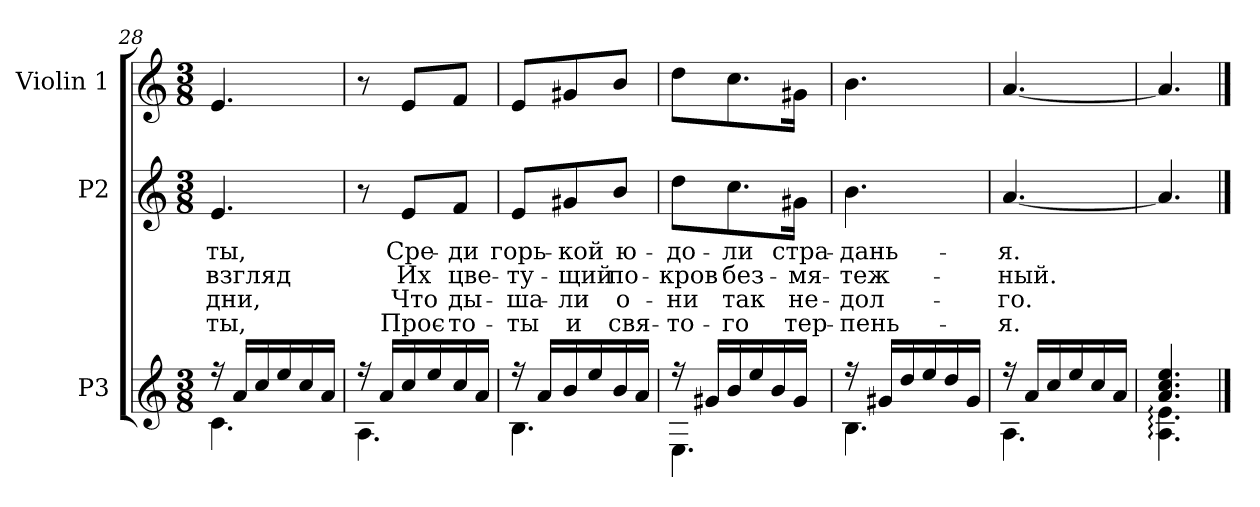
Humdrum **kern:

**kern	**kern	**text	**text	**text	**text	**kern
*part3	*part2	*part2	*part2	*part2	*part2	*part1
*staff3	*staff2	*staff2	*staff2	*staff2	*staff2	*staff1
*I"P3	*I"P2	*	*	*	*	*I"Violin 1
*	*	*	*	*	*	*I'Vln. 1
*clefG2	*clefG2	*	*	*	*	*clefG2
*ITrd7c12	*	*	*	*	*	*
*k[]	*k[]	*	*	*	*	*k[]
*C:	*C:	*	*	*	*	*C:
*M3/8	*M3/8	*	*	*	*	*M3/8
=28	=28	=28	=28	=28	=28	=28
*^	*	*	*	*	*	*
!	!	!	!LO:LY:b:color=#000000	!LO:LY:b:color=#000000	!LO:LY:b:color=#000000	!LO:LY:b:color=#000000	!
16r	4.Ci\	4.ei/	-ты,	взгляд	дни,	-ты,	4.ei/
16Ai/LL	.	.	.	.	.	.	.
16ci/	.	.	.	.	.	.	.
16ei/	.	.	.	.	.	.	.
16ci/	.	.	.	.	.	.	.
16Ai/JJ	.	.	.	.	.	.	.
=29	=29	=29	=29	=29	=29	=29	=29
16r	4.AAi\	8r	.	.	.	.	8r
16Ai/LL	.	.	.	.	.	.	.
!	!	!	!LO:LY:b:color=#000000	!LO:LY:b:color=#000000	!LO:LY:b:color=#000000	!LO:LY:b:color=#000000	!
16ci/	.	8ei/L	Сре-	Их	Что	Прос-	8ei/L
16ei/	.	.	.	.	.	.	.
!	!	!	!LO:LY:b:color=#000000	!LO:LY:b:color=#000000	!LO:LY:b:color=#000000	!LO:LY:b:color=#000000	!
16ci/	.	8fi/J	-ди	цве-	ды-	-то-	8fi/J
16Ai/JJ	.	.	.	.	.	.	.
!!LO:LB:g=z
=30	=30	=30	=30	=30	=30	=30	=30
!	!	!	!LO:LY:b:color=#000000	!LO:LY:b:color=#000000	!LO:LY:b:color=#000000	!LO:LY:b:color=#000000	!
16r	4.BBi\	8ei/L	горь-	-ту-	-ша-	-ты	8ei/L
16Ai/LL	.	.	.	.	.	.	.
!	!	!	!LO:LY:b:color=#000000	!LO:LY:b:color=#000000	!LO:LY:b:color=#000000	!LO:LY:b:color=#000000	!
16Bi/	.	8g#Xi/	-кой	-щий	-ли	и	8g#Xi/
16ei/	.	.	.	.	.	.	.
!	!	!	!LO:LY:b:color=#000000	!LO:LY:b:color=#000000	!LO:LY:b:color=#000000	!LO:LY:b:color=#000000	!
16Bi/	.	8bi/J	ю-	по-	о-	свя-	8bi/J
16Ai/JJ	.	.	.	.	.	.	.
=31	=31	=31	=31	=31	=31	=31	=31
!	!	!	!LO:LY:b:color=#000000	!LO:LY:b:color=#000000	!LO:LY:b:color=#000000	!LO:LY:b:color=#000000	!
16r	4.EEi\	8ddi\L	-до-	-кров	-ни	-то-	8ddi\L
16G#Xi/LL	.	.	.	.	.	.	.
!	!	!	!LO:LY:b:color=#000000	!LO:LY:b:color=#000000	!LO:LY:b:color=#000000	!LO:LY:b:color=#000000	!
16Bi/	.	8.cci\	-ли	без-	так	-го	8.cci\
16ei/	.	.	.	.	.	.	.
16Bi/	.	.	.	.	.	.	.
!	!	!	!LO:LY:b:color=#000000	!LO:LY:b:color=#000000	!LO:LY:b:color=#000000	!LO:LY:b:color=#000000	!
16G#i/JJ	.	16g#Xi\Jk	стра-	-мя-	не-	тер-	16g#Xi\Jk
=32	=32	=32	=32	=32	=32	=32	=32
!	!	!	!LO:LY:b:color=#000000	!LO:LY:b:color=#000000	!LO:LY:b:color=#000000	!LO:LY:b:color=#000000	!
16r	4.BBi\	4.bi\	-дань-	-теж-	-дол-	-пень-	4.bi\
16G#Xi/LL	.	.	.	.	.	.	.
16di/	.	.	.	.	.	.	.
16ei/	.	.	.	.	.	.	.
16di/	.	.	.	.	.	.	.
16G#i/JJ	.	.	.	.	.	.	.
=33	=33	=33	=33	=33	=33	=33	=33
!	!	!	!LO:LY:b:color=#000000	!LO:LY:b:color=#000000	!LO:LY:b:color=#000000	!LO:LY:b:color=#000000	!
16r	4.AAi\	[<4.ai/	-я.	-ный.	-го.	-я.	[<4.ai/
16Ai/LL	.	.	.	.	.	.	.
16ci/	.	.	.	.	.	.	.
16ei/	.	.	.	.	.	.	.
16ci/	.	.	.	.	.	.	.
16Ai/JJ	.	.	.	.	.	.	.
=34	=34	=34	=34	=34	=34	=34	=34
4.Ai/ 4.ci 4.ei	4.AAi\: 4.Ei:	4.ai/]	.	.	.	.	4.ai/]
*v	*v	*	*	*	*	*	*
==	==	==	==	==	==	==
*-	*-	*-	*-	*-	*-	*-
